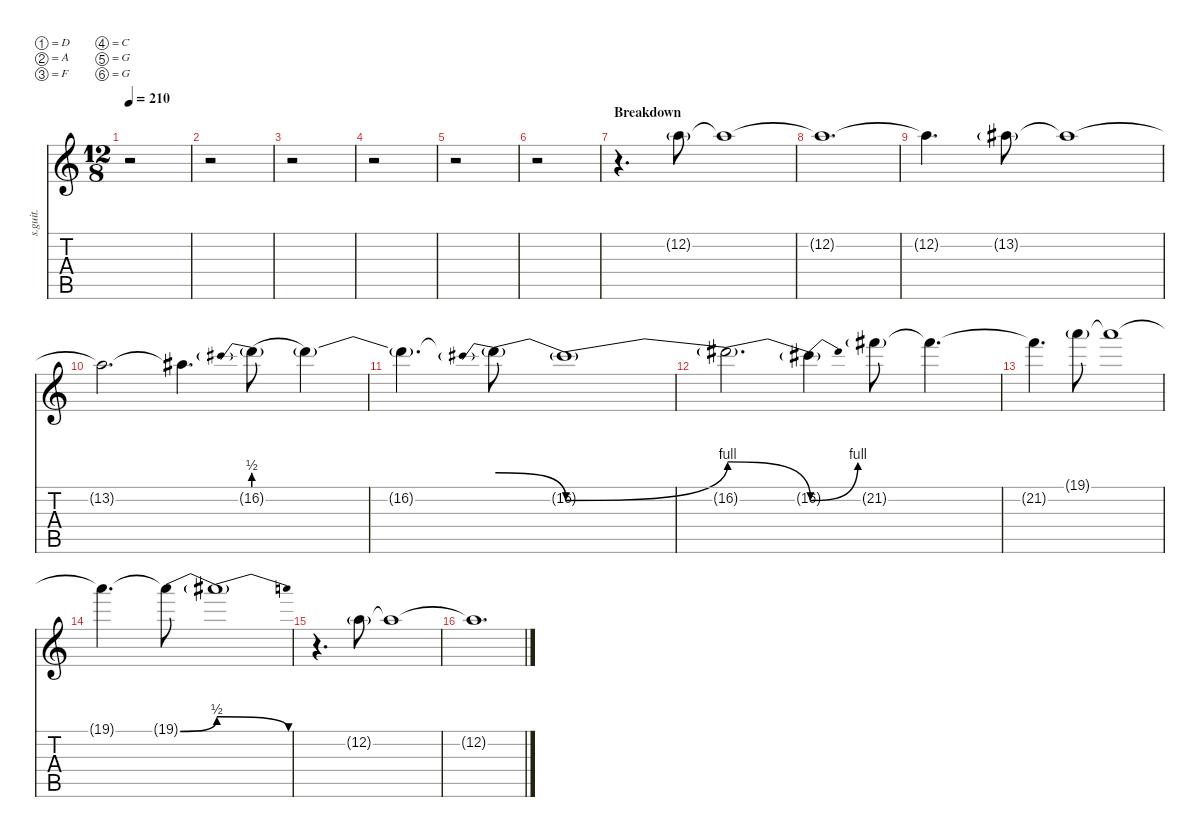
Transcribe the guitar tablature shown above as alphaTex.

\defaultSystemsLayout 4
\hideDynamics
\bracketExtendMode nobrackets
\track ("Lead Guitar" "s.guit.") {instrument electricguitarjazz}
\staff {score tabs}
\tuning (D4 A3 F3 C3 G2 G1)
\ts (12 8)
\tempo 210
\clef g2
\ks c
r.2{dy f} |
r.2 |
r.2 |
r.2 |
r.2 |
r.2 |
\section ("" "Breakdown")
r.4{d} 12.2{g}.8{lyrics (0 "") lyrics (1 "") lyrics (2 "") lyrics (3 "") lyrics (4 "")} 12.2{t}.1{lyrics (0 "") lyrics (1 "") lyrics (2 "") lyrics (3 "") lyrics (4 "")} |
12.2{t}.1{d lyrics (0 "") lyrics (1 "") lyrics (2 "") lyrics (3 "") lyrics (4 "")} |
12.2{t}.4{d lyrics (0 "") lyrics (1 "") lyrics (2 "") lyrics (3 "") lyrics (4 "")} 13.2{g acc #}.8{lyrics (0 "") lyrics (1 "") lyrics (2 "") lyrics (3 "") lyrics (4 "")} 13.2{t acc #}.1{lyrics (0 "") lyrics (1 "") lyrics (2 "") lyrics (3 "") lyrics (4 "")} |
13.2{t acc #}.2{d lyrics (0 "") lyrics (1 "") lyrics (2 "") lyrics (3 "") lyrics (4 "")} 13.2{t acc #}.4{d lyrics (0 "") lyrics (1 "") lyrics (2 "") lyrics (3 "") lyrics (4 "")} 16.2{be (prebend 0 2 60 2) g}.8{lyrics (0 "") lyrics (1 "") lyrics (2 "") lyrics (3 "") lyrics (4 "")} 16.2{t}.4{lyrics (0 "") lyrics (1 "") lyrics (2 "") lyrics (3 "") lyrics (4 "")} |
16.2{t}.4{d lyrics (0 "") lyrics (1 "") lyrics (2 "") lyrics (3 "") lyrics (4 "")} 16.2{be (prebendrelease 0 2 60 0) t}.8{lyrics (0 "") lyrics (1 "") lyrics (2 "") lyrics (3 "") lyrics (4 "")} 16.2{be (bend 0 0 60 4) t acc #}.1{lyrics (0 "") lyrics (1 "") lyrics (2 "") lyrics (3 "") lyrics (4 "")} |
16.2{be (release 0 4 60 0) t}.2{d lyrics (0 "") lyrics (1 "") lyrics (2 "") lyrics (3 "") lyrics (4 "")} 16.2{be (bend 0 0 15 4) t acc #}.4{lyrics (0 "") lyrics (1 "") lyrics (2 "") lyrics (3 "") lyrics (4 "")} 21.2{g acc #}.8{lyrics (0 "") lyrics (1 "") lyrics (2 "") lyrics (3 "") lyrics (4 "")} 21.2{t acc #}.4{d lyrics (0 "") lyrics (1 "") lyrics (2 "") lyrics (3 "") lyrics (4 "")} |
21.2{t acc #}.4{d lyrics (0 "") lyrics (1 "") lyrics (2 "") lyrics (3 "") lyrics (4 "")} 19.1{g}.8{lyrics (0 "") lyrics (1 "") lyrics (2 "") lyrics (3 "") lyrics (4 "")} 19.1{t}.1{lyrics (0 "") lyrics (1 "") lyrics (2 "") lyrics (3 "") lyrics (4 "")} |
19.1{t}.4{d lyrics (0 "") lyrics (1 "") lyrics (2 "") lyrics (3 "") lyrics (4 "")} 19.1{be (bend 0 0 60 2) t}.8{lyrics (0 "") lyrics (1 "") lyrics (2 "") lyrics (3 "") lyrics (4 "")} 19.1{be (release 0 2 30 0) t}.1{lyrics (0 "") lyrics (1 "") lyrics (2 "") lyrics (3 "") lyrics (4 "")} |
r.4{d} 12.2{g}.8{lyrics (0 "") lyrics (1 "") lyrics (2 "") lyrics (3 "") lyrics (4 "")} 12.2{t}.1{lyrics (0 "") lyrics (1 "") lyrics (2 "") lyrics (3 "") lyrics (4 "")} |
12.2{t}.1{d lyrics (0 "") lyrics (1 "") lyrics (2 "") lyrics (3 "") lyrics (4 "")}
